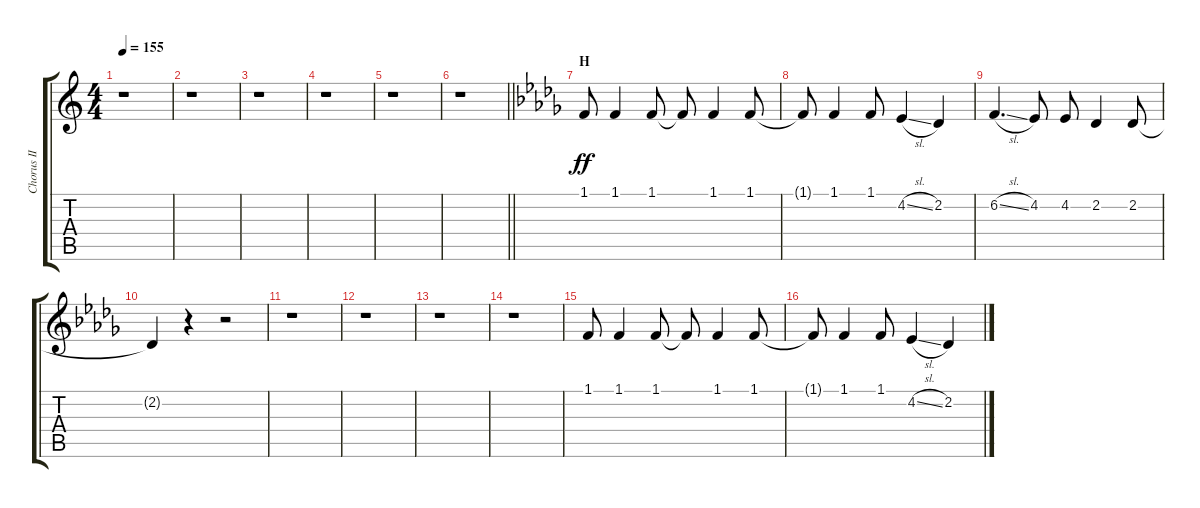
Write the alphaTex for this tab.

\track ("Chorus II" "Chorus II") {instrument voiceoohs}
\staff {score tabs}
\tuning (E4 B3 G3 D3 A2 E2) {hide}
\ts (4 4)
\tempo 155
\clef g2
\ks c
r.1{dy ff} |
r.1 |
r.1 |
r.1 |
r.1 |
\barLineRight lightlight
r.1 |
\section ("" "H")
\ks db
1.1.8 1.1.4 1.1.8 1.1{t}.8 1.1.4 1.1.8 |
1.1{t}.8 1.1.4 1.1.8 4.2{sl}.4 2.2.4 |
6.2{sl}.4{d} 4.2.8 4.2.8 2.2.4 2.2.8 |
2.2{t}.4 r.4 r.2 |
r.1 |
r.1 |
r.1 |
r.1 |
1.1.8 1.1.4 1.1.8 1.1{t}.8 1.1.4 1.1.8 |
1.1{t}.8 1.1.4 1.1.8 4.2{sl}.4 2.2.4
